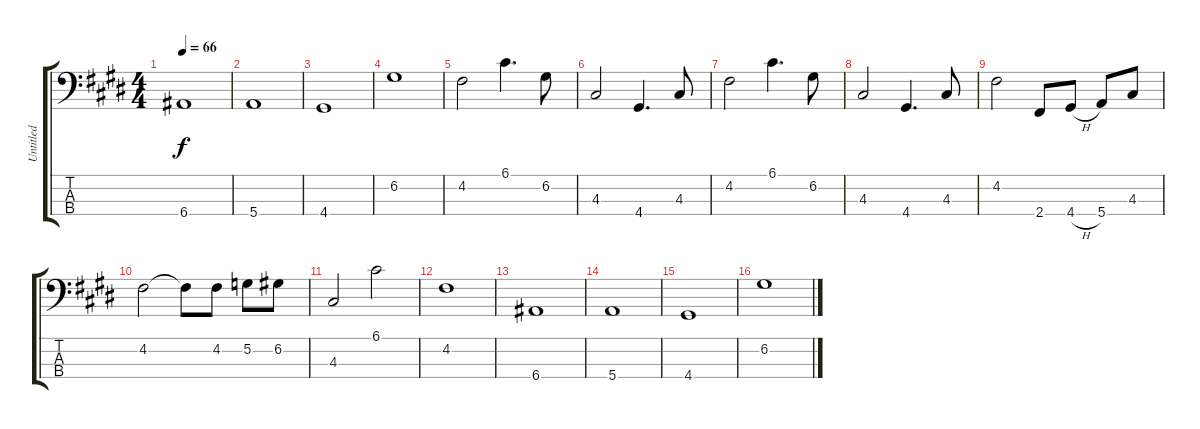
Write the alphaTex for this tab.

\track ("Untitled" "Untitled") {instrument electricbassfinger}
\staff {score tabs}
\tuning (G2 D2 A1 E1) {hide}
\ts (4 4)
\tempo 66
\clef f4
\ks e
6.4.1{dy f} |
5.4.1 |
4.4.1 |
6.2.1 |
4.2.2 6.1.4{d} 6.2.8 |
4.3.2 4.4.4{d} 4.3.8 |
4.2.2 6.1.4{d} 6.2.8 |
4.3.2 4.4.4{d} 4.3.8 |
4.2.2 2.4.8 4.4{h}.8 5.4.8 4.3.8 |
4.2.2 4.2{t}.8 4.2.8 5.2.8 6.2.8 |
4.3.2 6.1.2 |
4.2.1 |
6.4.1 |
5.4.1 |
4.4.1 |
6.2.1
